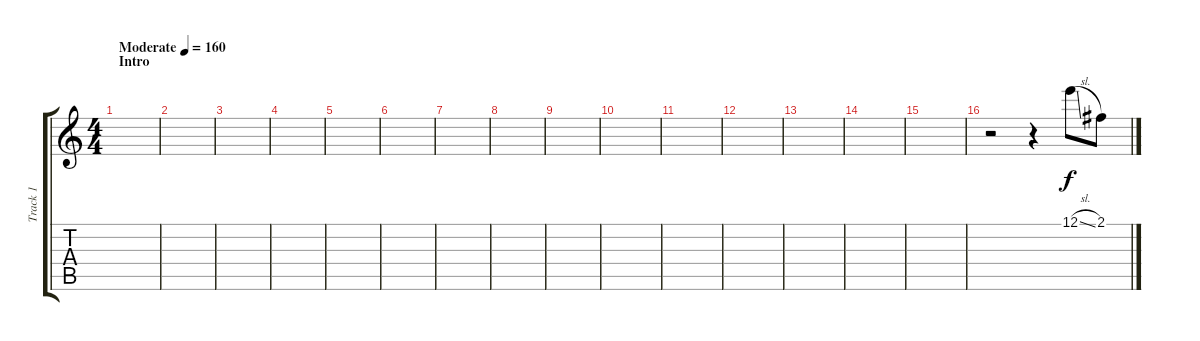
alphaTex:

\track ("Track 1" "Track 1") {instrument overdrivenguitar}
\staff {score tabs}
\tuning (E4 B3 G3 D3 A2 E2) {hide}
\ts (4 4)
\section ("" "Intro")
\tempo (160 "Moderate")
\clef g2
\ks c
|
|
|
|
|
|
|
|
|
|
|
|
|
|
|
r.2 r.4 12.1{sl}.8 2.1.8
